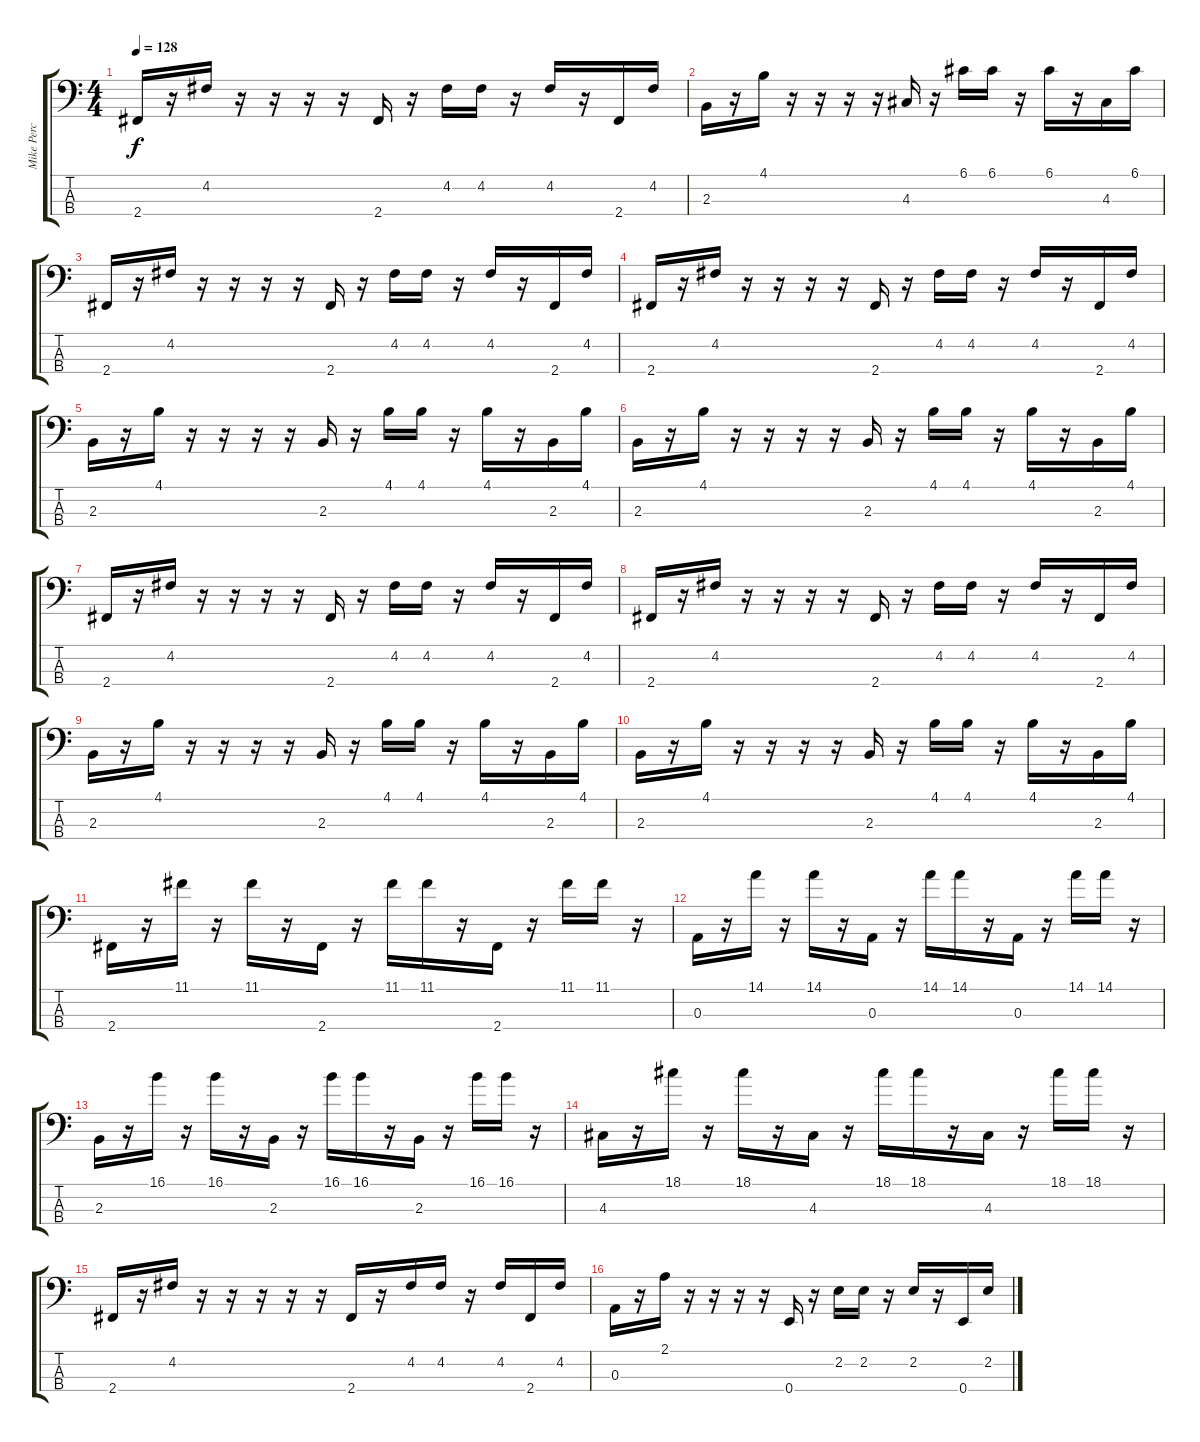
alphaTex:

\track (" Mike Percy" " Mike Perc") {instrument electricguitarclean}
\staff {score tabs}
\tuning (G2 D2 A1 E1) {hide}
\ts (4 4)
\tempo 128
\clef f4
\ks c
2.4.16{dy f} r.16 4.2.16 r.16 r.16 r.16 r.16 2.4.16 r.16 4.2.16 4.2.16 r.16 4.2.16 r.16 2.4.16 4.2.16 |
2.3.16 r.16 4.1.16 r.16 r.16 r.16 r.16 4.3.16 r.16 6.1.16 6.1.16 r.16 6.1.16 r.16 4.3.16 6.1.16 |
2.4.16 r.16 4.2.16 r.16 r.16 r.16 r.16 2.4.16 r.16 4.2.16 4.2.16 r.16 4.2.16 r.16 2.4.16 4.2.16 |
2.4.16 r.16 4.2.16 r.16 r.16 r.16 r.16 2.4.16 r.16 4.2.16 4.2.16 r.16 4.2.16 r.16 2.4.16 4.2.16 |
2.3.16 r.16 4.1.16 r.16 r.16 r.16 r.16 2.3.16 r.16 4.1.16 4.1.16 r.16 4.1.16 r.16 2.3.16 4.1.16 |
2.3.16 r.16 4.1.16 r.16 r.16 r.16 r.16 2.3.16 r.16 4.1.16 4.1.16 r.16 4.1.16 r.16 2.3.16 4.1.16 |
2.4.16 r.16 4.2.16 r.16 r.16 r.16 r.16 2.4.16 r.16 4.2.16 4.2.16 r.16 4.2.16 r.16 2.4.16 4.2.16 |
2.4.16 r.16 4.2.16 r.16 r.16 r.16 r.16 2.4.16 r.16 4.2.16 4.2.16 r.16 4.2.16 r.16 2.4.16 4.2.16 |
2.3.16 r.16 4.1.16 r.16 r.16 r.16 r.16 2.3.16 r.16 4.1.16 4.1.16 r.16 4.1.16 r.16 2.3.16 4.1.16 |
2.3.16 r.16 4.1.16 r.16 r.16 r.16 r.16 2.3.16 r.16 4.1.16 4.1.16 r.16 4.1.16 r.16 2.3.16 4.1.16 |
2.4.16 r.16 11.1.16 r.16 11.1.16 r.16 2.4.16 r.16 11.1.16 11.1.16 r.16 2.4.16 r.16 11.1.16 11.1.16 r.16 |
0.3.16 r.16 14.1.16 r.16 14.1.16 r.16 0.3.16 r.16 14.1.16 14.1.16 r.16 0.3.16 r.16 14.1.16 14.1.16 r.16 |
2.3.16 r.16 16.1.16 r.16 16.1.16 r.16 2.3.16 r.16 16.1.16 16.1.16 r.16 2.3.16 r.16 16.1.16 16.1.16 r.16 |
4.3.16 r.16 18.1.16 r.16 18.1.16 r.16 4.3.16 r.16 18.1.16 18.1.16 r.16 4.3.16 r.16 18.1.16 18.1.16 r.16 |
2.4.16 r.16 4.2.16 r.16 r.16 r.16 r.16 r.16 2.4.16 r.16 4.2.16 4.2.16 r.16 4.2.16 2.4.16 4.2.16 |
0.3.16 r.16 2.1.16 r.16 r.16 r.16 r.16 0.4.16 r.16 2.2.16 2.2.16 r.16 2.2.16 r.16 0.4.16 2.2.16
